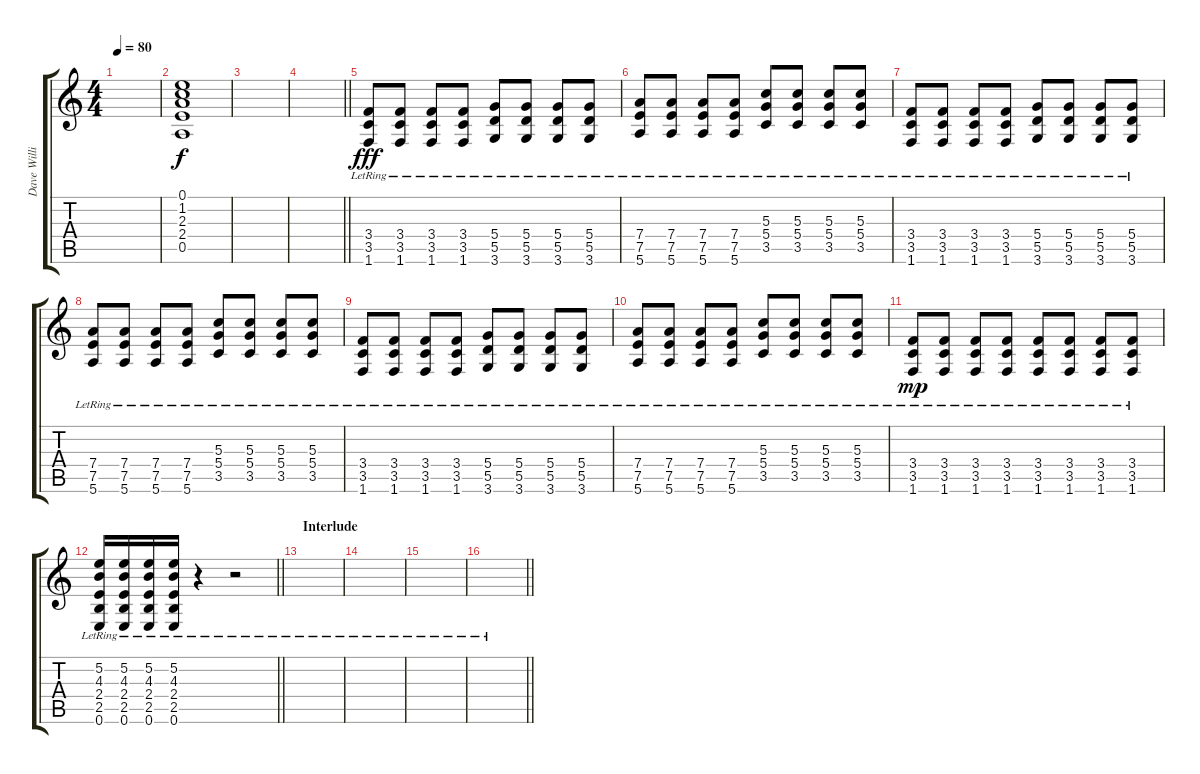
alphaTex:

\track ("Dave Williams" "Dave Willi") {instrument distortionguitar}
\staff {score tabs}
\tuning (E4 B3 G3 D3 A2 E2) {hide}
\ts (4 4)
\tempo 80
\clef g2
\ks c
|
(0.1 1.2 2.3 2.4 0.5).1 |
|
\barLineRight lightlight
|
(3.4{lr} 3.5{lr} 1.6{lr}).8{dy fff} (3.4{lr} 3.5{lr} 1.6{lr}).8 (3.4{lr} 3.5{lr} 1.6{lr}).8 (3.4{lr} 3.5{lr} 1.6{lr}).8 (5.4{lr} 5.5{lr} 3.6{lr}).8 (5.4{lr} 5.5{lr} 3.6{lr}).8 (5.4{lr} 5.5{lr} 3.6{lr}).8 (5.4{lr} 5.5{lr} 3.6{lr}).8 |
(7.4{lr} 7.5{lr} 5.6).8 (7.4{lr} 7.5{lr} 5.6).8 (7.4{lr} 7.5{lr} 5.6).8 (7.4{lr} 7.5{lr} 5.6).8 (5.3{lr} 5.4{lr} 3.5{lr}).8 (5.3{lr} 5.4{lr} 3.5{lr}).8 (5.3{lr} 5.4{lr} 3.5{lr}).8 (5.3{lr} 5.4{lr} 3.5{lr}).8 |
(3.4{lr} 3.5{lr} 1.6{lr}).8 (3.4{lr} 3.5{lr} 1.6{lr}).8 (3.4{lr} 3.5{lr} 1.6{lr}).8 (3.4{lr} 3.5{lr} 1.6{lr}).8 (5.4{lr} 5.5{lr} 3.6{lr}).8 (5.4{lr} 5.5{lr} 3.6{lr}).8 (5.4{lr} 5.5{lr} 3.6{lr}).8 (5.4{lr} 5.5{lr} 3.6{lr}).8 |
(7.4{lr} 7.5{lr} 5.6).8 (7.4{lr} 7.5{lr} 5.6).8 (7.4{lr} 7.5{lr} 5.6).8 (7.4{lr} 7.5{lr} 5.6).8 (5.3{lr} 5.4{lr} 3.5{lr}).8 (5.3{lr} 5.4{lr} 3.5{lr}).8 (5.3{lr} 5.4{lr} 3.5{lr}).8 (5.3{lr} 5.4{lr} 3.5{lr}).8 |
(3.4{lr} 3.5{lr} 1.6{lr}).8 (3.4{lr} 3.5{lr} 1.6{lr}).8 (3.4{lr} 3.5{lr} 1.6{lr}).8 (3.4{lr} 3.5{lr} 1.6{lr}).8 (5.4{lr} 5.5{lr} 3.6{lr}).8 (5.4{lr} 5.5{lr} 3.6{lr}).8 (5.4{lr} 5.5{lr} 3.6{lr}).8 (5.4{lr} 5.5{lr} 3.6{lr}).8 |
(7.4{lr} 7.5{lr} 5.6).8 (7.4{lr} 7.5{lr} 5.6).8 (7.4{lr} 7.5{lr} 5.6).8 (7.4{lr} 7.5{lr} 5.6).8 (5.3{lr} 5.4{lr} 3.5{lr}).8 (5.3{lr} 5.4{lr} 3.5{lr}).8 (5.3{lr} 5.4{lr} 3.5{lr}).8 (5.3{lr} 5.4{lr} 3.5{lr}).8 |
(3.4{lr} 3.5{lr} 1.6{lr}).8{dy mp} (3.4{lr} 3.5{lr} 1.6{lr}).8 (3.4{lr} 3.5{lr} 1.6{lr}).8 (3.4{lr} 3.5{lr} 1.6{lr}).8 (3.4{lr} 3.5{lr} 1.6{lr}).8 (3.4{lr} 3.5{lr} 1.6{lr}).8 (3.4{lr} 3.5{lr} 1.6{lr}).8 (3.4{lr} 3.5{lr} 1.6{lr}).8 |
\barLineRight lightlight
(5.2{lr} 4.3{lr} 2.4{lr} 2.5{lr} 0.6{lr}).16 (5.2{lr} 4.3{lr} 2.4{lr} 2.5{lr} 0.6{lr}).16 (5.2{lr} 4.3{lr} 2.4{lr} 2.5{lr} 0.6{lr}).16 (5.2{lr} 4.3{lr} 2.4{lr} 2.5{lr} 0.6{lr}).16 r.4 r.2 |
\section ("" "Interlude")
|
|
|
\barLineRight lightlight
